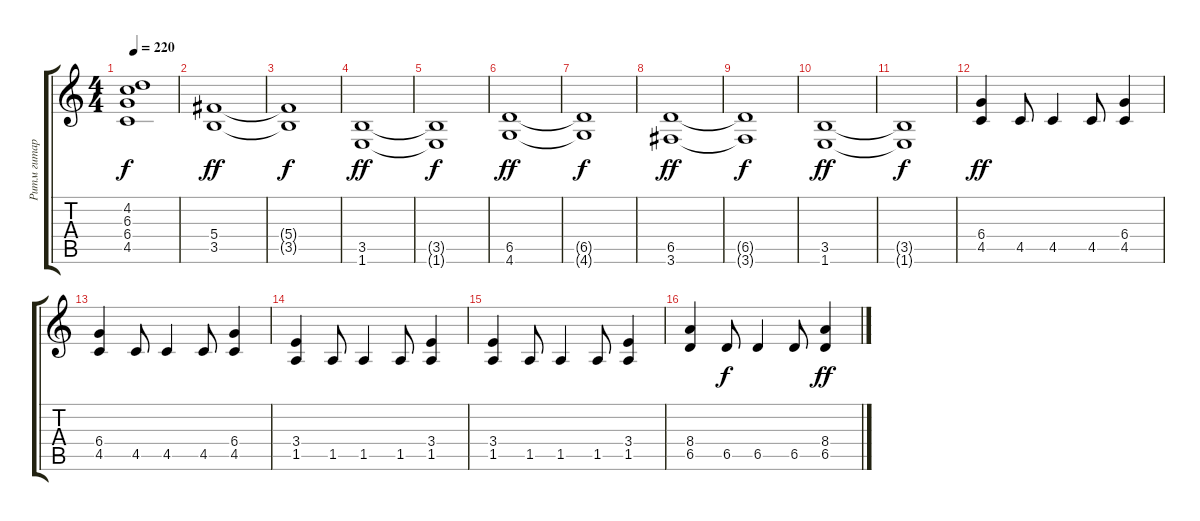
\track ("Ритм гитара" "Ритм гитар") {instrument distortionguitar}
\staff {score tabs}
\tuning (Eb4 Bb3 Gb3 Db3 Ab2 Eb2) {hide}
\ts (4 4)
\tempo 220
\clef g2
\ks c
(4.2{t} 6.3{t} 6.4{t} 4.5{t}).1{dy f} |
(5.4 3.5).1{dy ff} |
(5.4{t} 3.5{t}).1{dy f} |
(3.5 1.6).1{dy ff} |
(3.5{t} 1.6{t}).1{dy f} |
(6.5 4.6).1{dy ff} |
(6.5{t} 4.6{t}).1{dy f} |
(6.5 3.6).1{dy ff} |
(6.5{t} 3.6{t}).1{dy f} |
(3.5 1.6).1{dy ff} |
(3.5{t} 1.6{t}).1{dy f} |
(6.4 4.5).4{dy ff} 4.5.8 4.5.4 4.5.8 (6.4 4.5).4 |
(6.4 4.5).4 4.5.8 4.5.4 4.5.8 (6.4 4.5).4 |
(3.4 1.5).4 1.5.8 1.5.4 1.5.8 (3.4 1.5).4 |
(3.4 1.5).4 1.5.8 1.5.4 1.5.8 (3.4 1.5).4 |
(8.4 6.5).4 6.5.8{dy f} 6.5.4 6.5.8 (8.4 6.5).4{dy ff}
